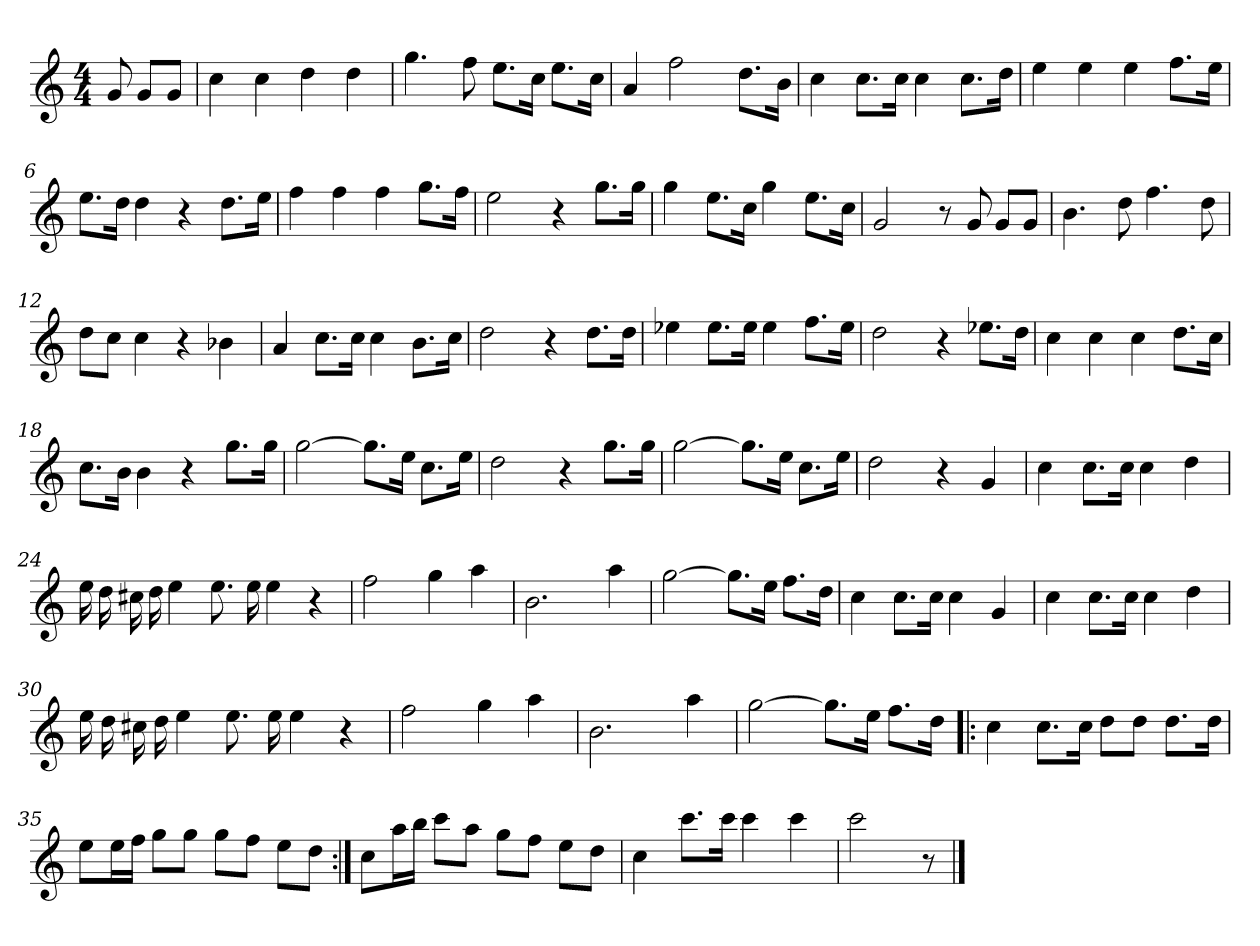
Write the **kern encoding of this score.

**kern
*part1
*staff1
*clefG2
*k[]
*C:
*M4/4
*MM120
=
8g
8g/L
8g/J
=1
4cc
4cc
4dd
4dd
=2
4.gg
8ff
8.ee\L
16cc\Jk
8.ee\L
16cc\Jk
=3
4a
2ff
8.dd\L
16b\Jk
=4
4cc
8.cc\L
16cc\Jk
4cc
8.cc\L
16dd\Jk
=5
4ee
4ee
4ee
8.ff\L
16ee\Jk
=6
8.ee\L
16dd\Jk
4dd
4r
8.dd\L
16ee\Jk
=7
4ff
4ff
4ff
8.gg\L
16ff\Jk
=8
2ee
4r
8.gg\L
16gg\Jk
=9
4gg
8.ee\L
16cc\Jk
4gg
8.ee\L
16cc\Jk
=10
2g
8r
8g
8g/L
8g/J
=11
4.b
8dd
4.ff
8dd
=12
8dd\L
8cc\J
4cc
4r
4b-X
=13
4a
8.cc\L
16cc\Jk
4cc
8.b\L
16cc\Jk
=14
2dd
4r
8.dd\L
16dd\Jk
=15
4ee-X
8.ee-\L
16ee-\Jk
4ee-
8.ff\L
16ee-\Jk
=16
2dd
4r
8.ee-X\L
16dd\Jk
=17
4cc
4cc
4cc
8.dd\L
16cc\Jk
=18
8.cc\L
16b\Jk
4b
4r
8.gg\L
16gg\Jk
=19
[2gg
8.gg\L]
16ee\Jk
8.cc\L
16ee\Jk
=20
2dd
4r
8.gg\L
16gg\Jk
=21
[2gg
8.gg\L]
16ee\Jk
8.cc\L
16ee\Jk
=22
2dd
4r
4g
=23
4cc
8.cc\L
16cc\Jk
4cc
4dd
=24
16ee
16dd
16cc#X
16dd
4ee
8.ee
16ee
4ee
4r
=25
2ff
4gg
4aa
=26
2.b
4aa
=27
[2gg
8.gg\L]
16ee\Jk
8.ff\L
16dd\Jk
=28
4cc
8.cc\L
16cc\Jk
4cc
4g
=29
4cc
8.cc\L
16cc\Jk
4cc
4dd
=30
16ee
16dd
16cc#X
16dd
4ee
8.ee
16ee
4ee
4r
=31
2ff
4gg
4aa
=32
2.b
4aa
=33
[2gg
8.gg\L]
16ee\Jk
8.ff\L
16dd\Jk
=34!|:
4cc
8.cc\L
16cc\Jk
8dd\L
8dd\J
8.dd\L
16dd\Jk
=35
8ee\L
16ee\L
16ff\JJ
8gg\L
8gg\J
8gg\L
8ff\J
8ee\L
8dd\J
=36:|!
8cc\L
16aa\L
16bb\JJ
8ccc\L
8aa\J
8gg\L
8ff\J
8ee\L
8dd\J
=37
4cc
8.ccc\L
16ccc\Jk
4ccc
4ccc
=38
2ccc
8r
==
*-
